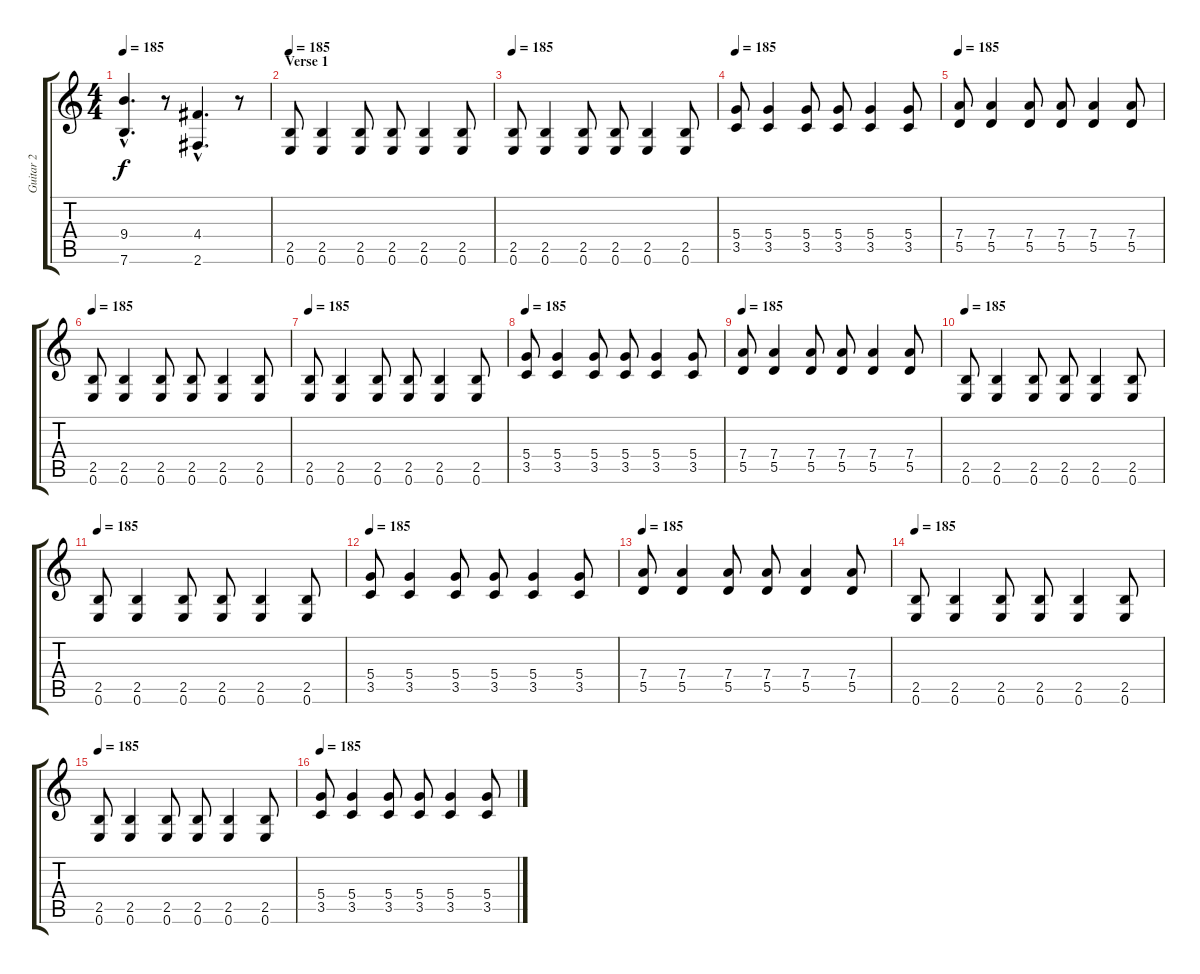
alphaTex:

\track ("Guitar 2 " "Guitar 2 ") {instrument distortionguitar}
\staff {score tabs}
\tuning (E4 B3 G3 D3 A2 E2) {hide}
\ts (4 4)
\tempo 185
\clef g2
\ks c
(9.4{hac} 7.6{hac}).4{d dy f} r.8 (4.4{hac} 2.6{hac}).4{d} r.8 |
\section ("" "Verse 1")
\tempo 185
(2.5 0.6).8 (2.5 0.6).4 (2.5 0.6).8 (2.5 0.6).8 (2.5 0.6).4 (2.5 0.6).8 |
\tempo 185
(2.5 0.6).8 (2.5 0.6).4 (2.5 0.6).8 (2.5 0.6).8 (2.5 0.6).4 (2.5 0.6).8 |
\tempo 185
(5.4 3.5).8 (5.4 3.5).4 (5.4 3.5).8 (5.4 3.5).8 (5.4 3.5).4 (5.4 3.5).8 |
\tempo 185
(7.4 5.5).8 (7.4 5.5).4 (7.4 5.5).8 (7.4 5.5).8 (7.4 5.5).4 (7.4 5.5).8 |
\tempo 185
(2.5 0.6).8 (2.5 0.6).4 (2.5 0.6).8 (2.5 0.6).8 (2.5 0.6).4 (2.5 0.6).8 |
\tempo 185
(2.5 0.6).8 (2.5 0.6).4 (2.5 0.6).8 (2.5 0.6).8 (2.5 0.6).4 (2.5 0.6).8 |
\tempo 185
(5.4 3.5).8 (5.4 3.5).4 (5.4 3.5).8 (5.4 3.5).8 (5.4 3.5).4 (5.4 3.5).8 |
\tempo 185
(7.4 5.5).8 (7.4 5.5).4 (7.4 5.5).8 (7.4 5.5).8 (7.4 5.5).4 (7.4 5.5).8 |
\tempo 185
(2.5 0.6).8 (2.5 0.6).4 (2.5 0.6).8 (2.5 0.6).8 (2.5 0.6).4 (2.5 0.6).8 |
\tempo 185
(2.5 0.6).8 (2.5 0.6).4 (2.5 0.6).8 (2.5 0.6).8 (2.5 0.6).4 (2.5 0.6).8 |
\tempo 185
(5.4 3.5).8 (5.4 3.5).4 (5.4 3.5).8 (5.4 3.5).8 (5.4 3.5).4 (5.4 3.5).8 |
\tempo 185
(7.4 5.5).8 (7.4 5.5).4 (7.4 5.5).8 (7.4 5.5).8 (7.4 5.5).4 (7.4 5.5).8 |
\tempo 185
(2.5 0.6).8 (2.5 0.6).4 (2.5 0.6).8 (2.5 0.6).8 (2.5 0.6).4 (2.5 0.6).8 |
\tempo 185
(2.5 0.6).8 (2.5 0.6).4 (2.5 0.6).8 (2.5 0.6).8 (2.5 0.6).4 (2.5 0.6).8 |
\tempo 185
(5.4 3.5).8 (5.4 3.5).4 (5.4 3.5).8 (5.4 3.5).8 (5.4 3.5).4 (5.4 3.5).8
